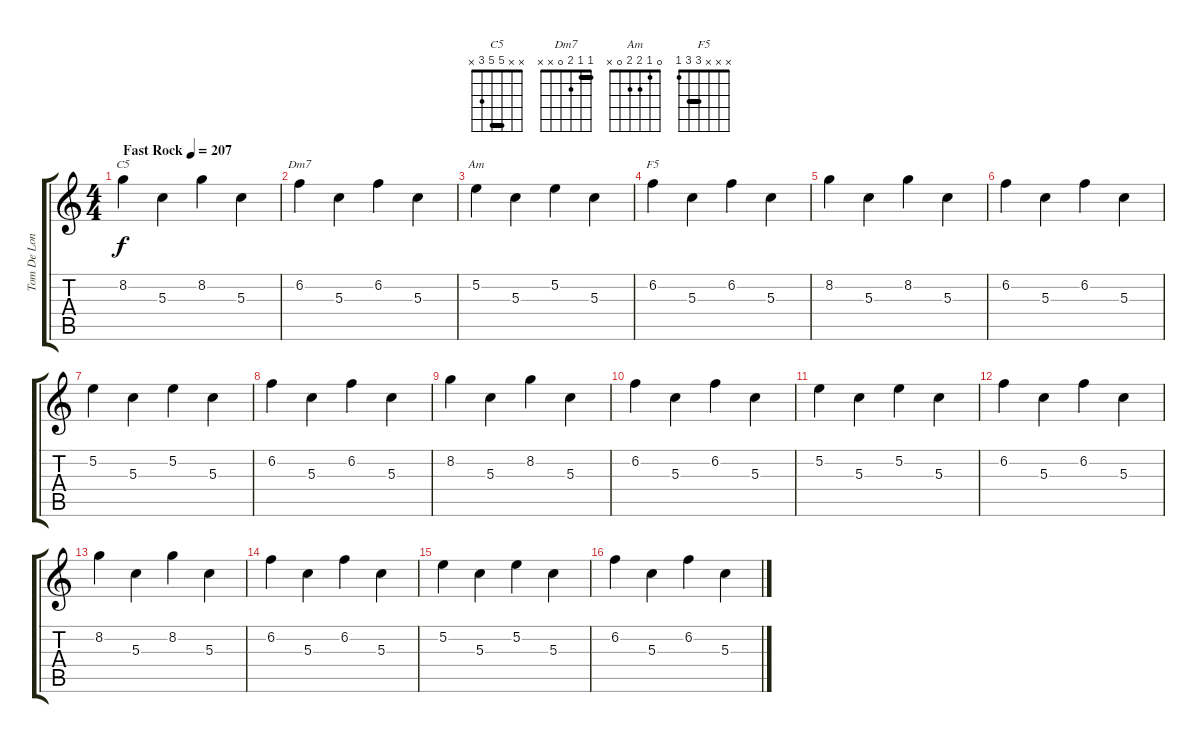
\track ("Tom De Longe" "Tom De Lon") {instrument electricguitarclean}
\staff {score tabs}
\tuning (E4 B3 G3 D3 A2 E2) {hide}
\chord ("C5" x x 5 5 3 x) {barre 5}
\chord ("Dm7" 1 1 2 0 x x) {barre 1}
\chord ("Am" 0 1 2 2 0 x)
\chord ("F5" x x x 3 3 1) {barre 3}
\ts (4 4)
\tempo (207 "Fast Rock")
\clef g2
\ks c
8.2.4{ch "C5" dy f instrument electricguitarclean} 5.3.4 8.2.4 5.3.4 |
6.2.4{ch "Dm7"} 5.3.4 6.2.4 5.3.4 |
5.2.4{ch "Am"} 5.3.4 5.2.4 5.3.4 |
6.2.4{ch "F5"} 5.3.4 6.2.4 5.3.4 |
8.2.4 5.3.4 8.2.4 5.3.4 |
6.2.4 5.3.4 6.2.4 5.3.4 |
5.2.4 5.3.4 5.2.4 5.3.4 |
6.2.4 5.3.4 6.2.4 5.3.4 |
8.2.4 5.3.4 8.2.4 5.3.4 |
6.2.4 5.3.4 6.2.4 5.3.4 |
5.2.4 5.3.4 5.2.4 5.3.4 |
6.2.4 5.3.4 6.2.4 5.3.4 |
8.2.4 5.3.4 8.2.4 5.3.4 |
6.2.4 5.3.4 6.2.4 5.3.4 |
5.2.4 5.3.4 5.2.4 5.3.4 |
6.2.4 5.3.4 6.2.4 5.3.4
